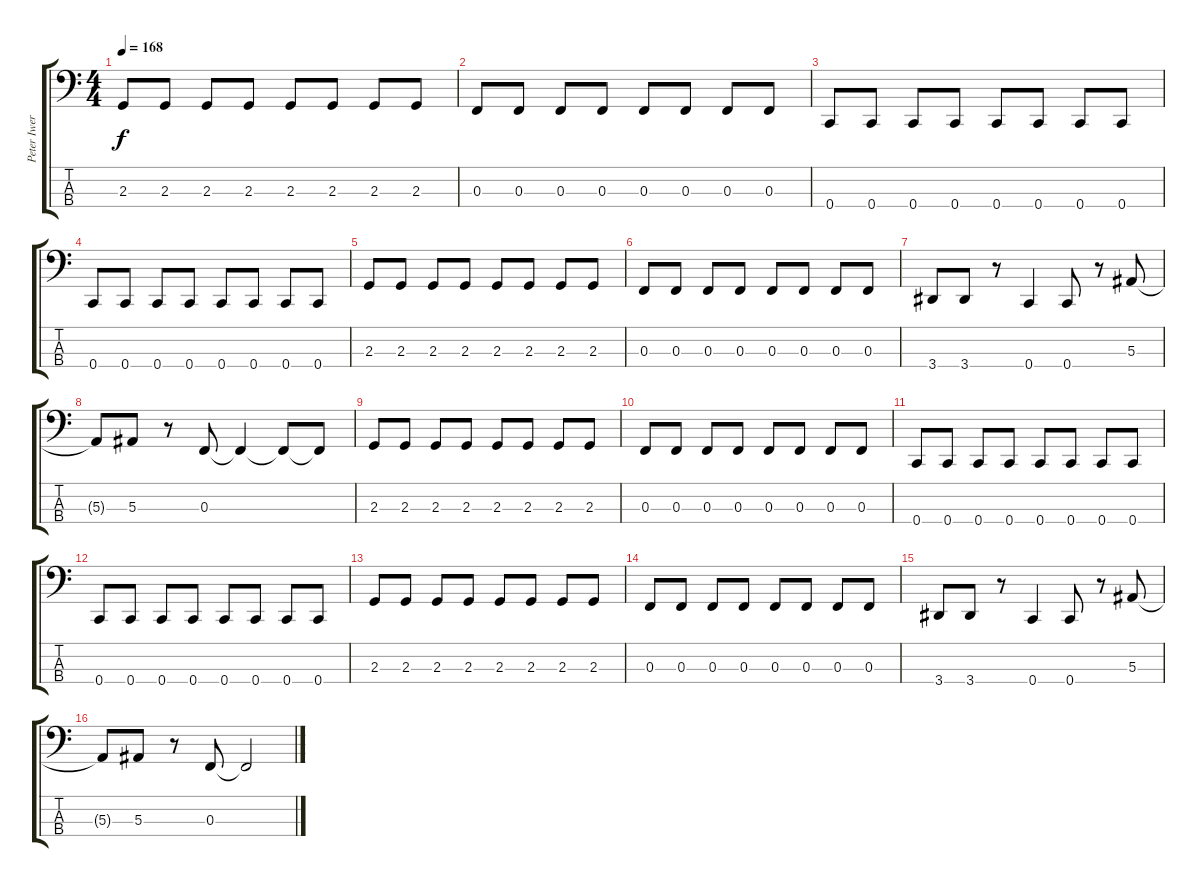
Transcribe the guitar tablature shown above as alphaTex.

\track ("Peter Iwers" "Peter Iwer") {instrument electricbassfinger}
\staff {score tabs}
\tuning (Eb2 Bb1 F1 C1) {hide}
\ts (4 4)
\tempo 168
\clef f4
\ks c
2.3.8{dy f} 2.3.8 2.3.8 2.3.8 2.3.8 2.3.8 2.3.8 2.3.8 |
0.3.8 0.3.8 0.3.8 0.3.8 0.3.8 0.3.8 0.3.8 0.3.8 |
0.4.8 0.4.8 0.4.8 0.4.8 0.4.8 0.4.8 0.4.8 0.4.8 |
0.4.8 0.4.8 0.4.8 0.4.8 0.4.8 0.4.8 0.4.8 0.4.8 |
2.3.8 2.3.8 2.3.8 2.3.8 2.3.8 2.3.8 2.3.8 2.3.8 |
0.3.8 0.3.8 0.3.8 0.3.8 0.3.8 0.3.8 0.3.8 0.3.8 |
3.4.8 3.4.8 r.8 0.4.4 0.4.8 r.8 5.3.8 |
5.3{t}.8 5.3.8 r.8 0.3.8 0.3{t}.4 0.3{t}.8 0.3{t}.8 |
2.3.8 2.3.8 2.3.8 2.3.8 2.3.8 2.3.8 2.3.8 2.3.8 |
0.3.8 0.3.8 0.3.8 0.3.8 0.3.8 0.3.8 0.3.8 0.3.8 |
0.4.8 0.4.8 0.4.8 0.4.8 0.4.8 0.4.8 0.4.8 0.4.8 |
0.4.8 0.4.8 0.4.8 0.4.8 0.4.8 0.4.8 0.4.8 0.4.8 |
2.3.8 2.3.8 2.3.8 2.3.8 2.3.8 2.3.8 2.3.8 2.3.8 |
0.3.8 0.3.8 0.3.8 0.3.8 0.3.8 0.3.8 0.3.8 0.3.8 |
3.4.8 3.4.8 r.8 0.4.4 0.4.8 r.8 5.3.8 |
5.3{t}.8 5.3.8 r.8 0.3.8 0.3{t}.2
